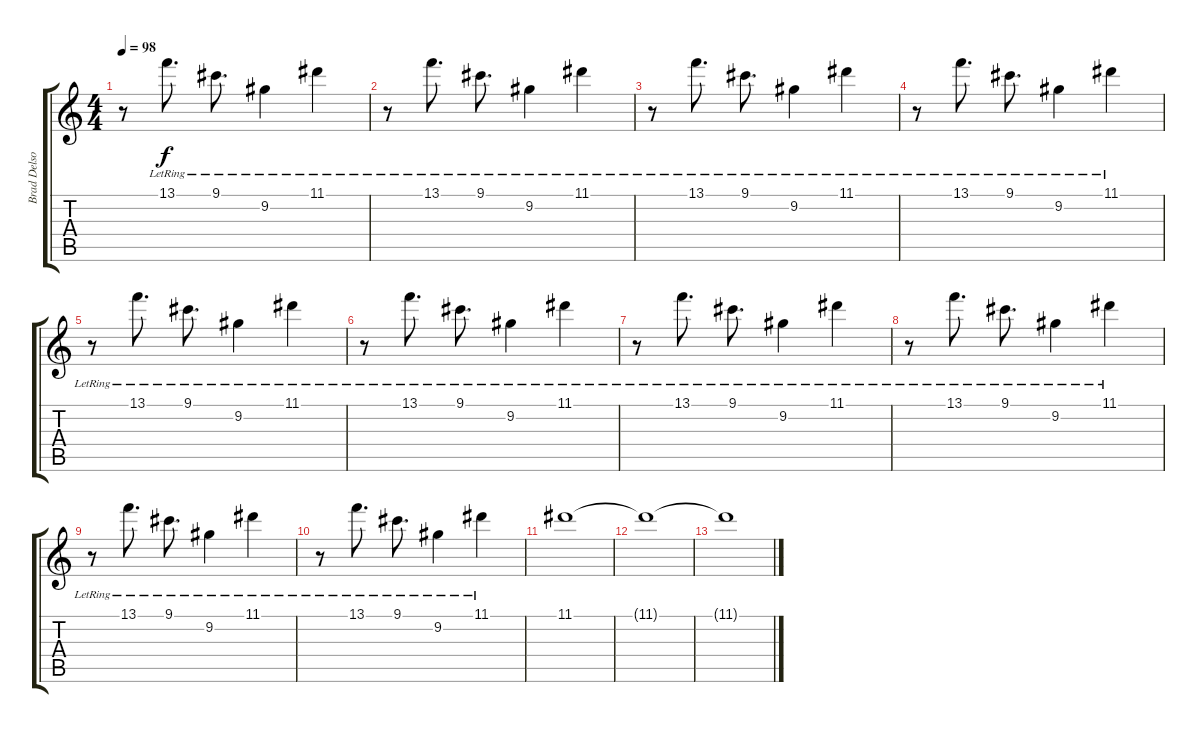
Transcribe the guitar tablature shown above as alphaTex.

\track ("Brad Delson (Guitar)" "Brad Delso") {instrument electricguitarjazz}
\staff {score tabs}
\tuning (E4 B3 G3 D3 A2 D2) {hide}
\ts (4 4)
\tempo 98
\clef g2
\ks c
r.8{dy f} 13.1{lr}.8{d} 9.1{lr}.8{d} 9.2{lr}.4 11.1{lr}.4 |
r.8 13.1{lr}.8{d} 9.1{lr}.8{d} 9.2{lr}.4 11.1{lr}.4 |
r.8 13.1{lr}.8{d} 9.1{lr}.8{d} 9.2{lr}.4 11.1{lr}.4 |
r.8 13.1{lr}.8{d} 9.1{lr}.8{d} 9.2{lr}.4 11.1{lr}.4 |
r.8 13.1{lr}.8{d} 9.1{lr}.8{d} 9.2{lr}.4 11.1{lr}.4 |
r.8 13.1{lr}.8{d} 9.1{lr}.8{d} 9.2{lr}.4 11.1{lr}.4 |
r.8 13.1{lr}.8{d} 9.1{lr}.8{d} 9.2{lr}.4 11.1{lr}.4 |
r.8 13.1{lr}.8{d} 9.1{lr}.8{d} 9.2{lr}.4 11.1{lr}.4 |
r.8 13.1{lr}.8{d} 9.1{lr}.8{d} 9.2{lr}.4 11.1{lr}.4 |
r.8 13.1{lr}.8{d} 9.1{lr}.8{d} 9.2{lr}.4 11.1{lr}.4 |
11.1.1 |
11.1{t}.1 |
11.1{t}.1
